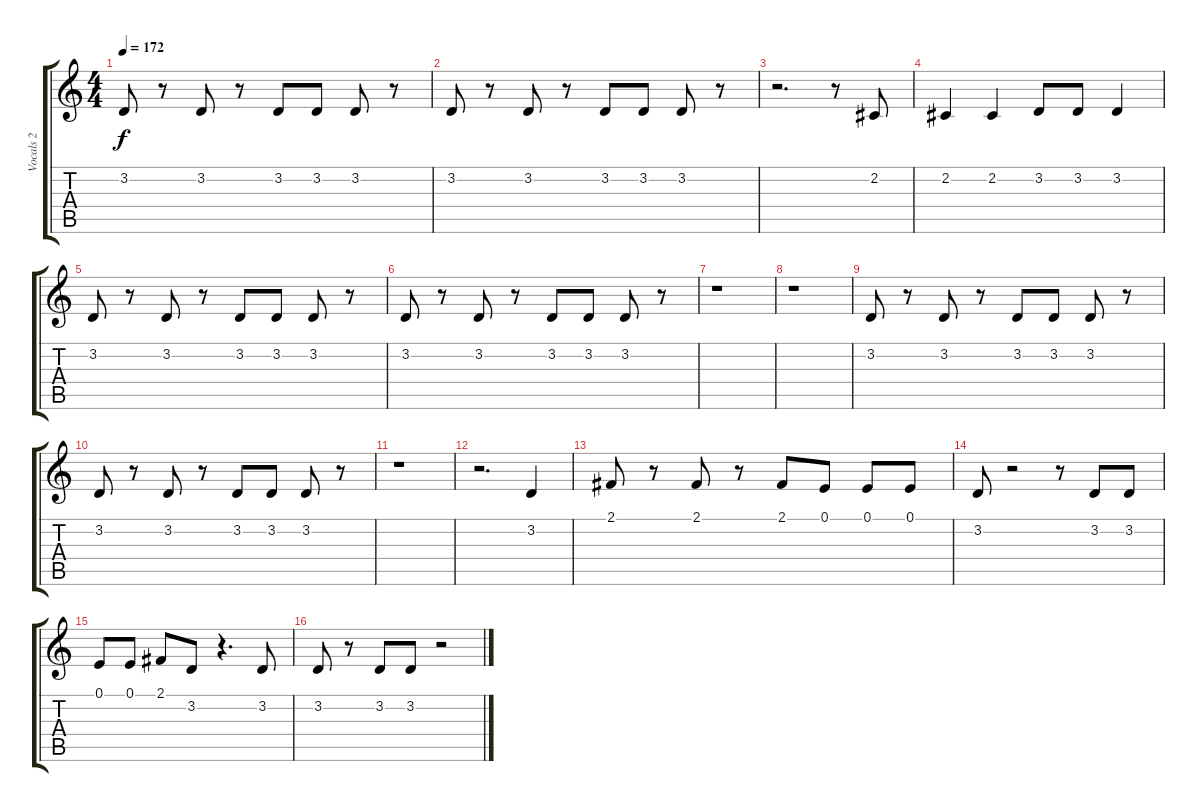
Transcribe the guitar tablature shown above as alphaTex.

\track ("Vocals 2" "Vocals 2") {instrument trombone}
\staff {score tabs}
\tuning (E4 B3 G3 D3 A2 E2) {hide}
\ts (4 4)
\tempo 172
\clef g2
\ks c
3.2.8{dy f} r.8 3.2.8 r.8 3.2.8 3.2.8 3.2.8 r.8 |
3.2.8 r.8 3.2.8 r.8 3.2.8 3.2.8 3.2.8 r.8 |
r.2{d} r.8 2.2.8 |
2.2.4 2.2.4 3.2.8 3.2.8 3.2.4 |
3.2.8 r.8 3.2.8 r.8 3.2.8 3.2.8 3.2.8 r.8 |
3.2.8 r.8 3.2.8 r.8 3.2.8 3.2.8 3.2.8 r.8 |
r.1 |
r.1 |
3.2.8 r.8 3.2.8 r.8 3.2.8 3.2.8 3.2.8 r.8 |
3.2.8 r.8 3.2.8 r.8 3.2.8 3.2.8 3.2.8 r.8 |
r.1 |
r.2{d} 3.2.4 |
2.1.8 r.8 2.1.8 r.8 2.1.8 0.1.8 0.1.8 0.1.8 |
3.2.8 r.2 r.8 3.2.8 3.2.8 |
0.1.8 0.1.8 2.1.8 3.2.8 r.4{d} 3.2.8 |
3.2.8 r.8 3.2.8 3.2.8 r.2
